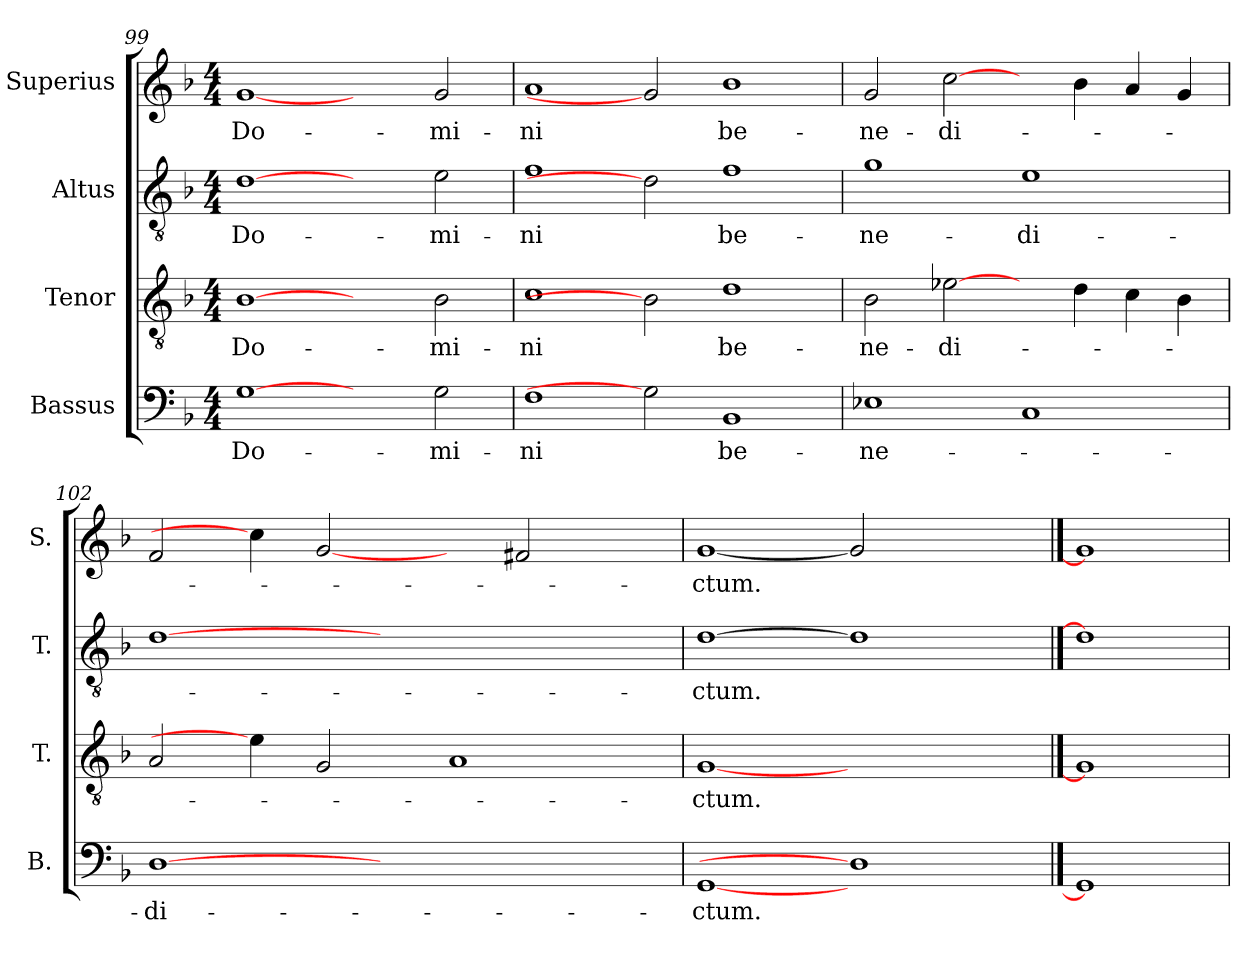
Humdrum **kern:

**kern	**text	**kern	**text	**kern	**text	**kern	**text
*part4	*part4	*part3	*part3	*part2	*part2	*part1	*part1
*staff4	*staff4	*staff3	*staff3	*staff2	*staff2	*staff1	*staff1
*I"Bassus	*	*I"Tenor	*	*I"Altus	*	*I"Superius	*
*I'B.	*	*I'T.	*	*I'T.	*	*I'S.	*
*clefF4	*	*clefGv2	*	*clefGv2	*	*clefG2	*
*	*	*ITrd7c12	*	*ITrd7c12	*	*	*
*k[b-]	*	*k[b-]	*	*k[b-]	*	*k[b-]	*
*F:	*	*F:	*	*F:	*	*F:	*
*M4/4	*	*M4/4	*	*M4/4	*	*M4/4	*
=99	=99	=99	=99	=99	=99	=99	=99
!	!LO:LY:b:color=#000000	!	!	!	!	!	!
!	!	!	!LO:LY:b:color=#000000	!	!	!	!
!	!	!	!	!	!LO:LY:b:color=#000000	!	!
!	!	!	!	!	!	!	!LO:LY:b:color=#000000
[1Gi	Do-	[1BB-i	Do-	[1Di	Do-	[1gi	Do-
2ryy	.	2ryy	.	2ryy	.	2ryy	.
!	!LO:LY:b:color=#000000	!	!	!	!	!	!
!	!	!	!LO:LY:b:color=#000000	!	!	!	!
!	!	!	!	!	!LO:LY:b:color=#000000	!	!
!	!	!	!	!	!	!	!LO:LY:b:color=#000000
2Gi\	-mi-	2BB-i\	-mi-	2Ei\	-mi-	2gi/	-mi-
=100	=100	=100	=100	=100	=100	=100	=100
!	!LO:LY:b:color=#000000	!	!	!	!	!	!
!	!	!	!LO:LY:b:color=#000000	!	!	!	!
!	!	!	!	!	!LO:LY:b:color=#000000	!	!
!	!	!	!	!	!	!	!LO:LY:b:color=#000000
1Fi	-ni	1Ci	-ni	1Fi	-ni	1ai	-ni
2Gi]	.	2BB-i]	.	2Di]	.	2gi]	.
!	!LO:LY:b:color=#000000	!	!	!	!	!	!
!	!	!	!LO:LY:b:color=#000000	!	!	!	!
!	!	!	!	!	!LO:LY:b:color=#000000	!	!
!	!	!	!	!	!	!	!LO:LY:b:color=#000000
1BB-i	be-	1Di	be-	1Fi	be-	1b-i	be-
=101	=101	=101	=101	=101	=101	=101	=101
!	!LO:LY:b:color=#000000	!	!	!	!	!	!
!	!	!	!LO:LY:b:color=#000000	!	!	!	!
!	!	!	!	!	!LO:LY:b:color=#000000	!	!
!	!	!	!	!	!	!	!LO:LY:b:color=#000000
1E-Xi	-ne-	2BB-i\	-ne-	1Gi	-ne-	2gi/	-ne-
!	!	!	!LO:LY:b:color=#000000	!	!	!	!
!	!	!	!	!	!	!	!LO:LY:b:color=#000000
.	.	[2E-Xi\	-di-	.	.	[2cci\	-di-
!	!	!	!	!	!LO:LY:b:color=#000000	!	!
1Ci	.	4ryy	.	1Ei	-di-	4ryy	.
.	.	4Di\	.	.	.	4b-i\	.
.	.	4Ci\	.	.	.	4ai/	.
.	.	4BB-i\	.	.	.	4gi/	.
=102	=102	=102	=102	=102	=102	=102	=102
!	!LO:LY:b:color=#000000	!	!	!	!	!	!
[1Di	-di-	2AAi/	.	[1Di	.	2fi/	.
.	.	4E-i\]	.	.	.	4cci\]	.
.	.	2GGi/	.	.	.	[2gi	.
1ryy	.	.	.	1ryy	.	.	.
.	.	1AAi	.	.	.	4ryy	.
.	.	.	.	.	.	2f#Xi/	.
4ryy	.	.	.	4ryy	.	4ryy	.
=103	=103	=103	=103	=103	=103	=103	=103
!	!LO:LY:b:color=#000000	!	!	!	!	!	!
!	!	!	!LO:LY:b:color=#000000	!	!	!	!
!	!	!	!	!	!LO:LY:b:color=#000000	!	!
!	!	!	!	!	!	!	!LO:LY:b:color=#000000
[1GGi	-ctum.	[1GGi	-ctum.	[1Di	-ctum.	[1gi	-ctum.
1Di]	.	1ryy	.	1Di]	.	2gi]	.
.	.	.	.	.	.	2ryy	.
==104	==104	==104	==104	==104	==104	==104	==104
1GGi]	.	1GGi]	.	1Di]	.	1gi]	.
=	=	=	=	=	=	=	=
*-	*-	*-	*-	*-	*-	*-	*-
